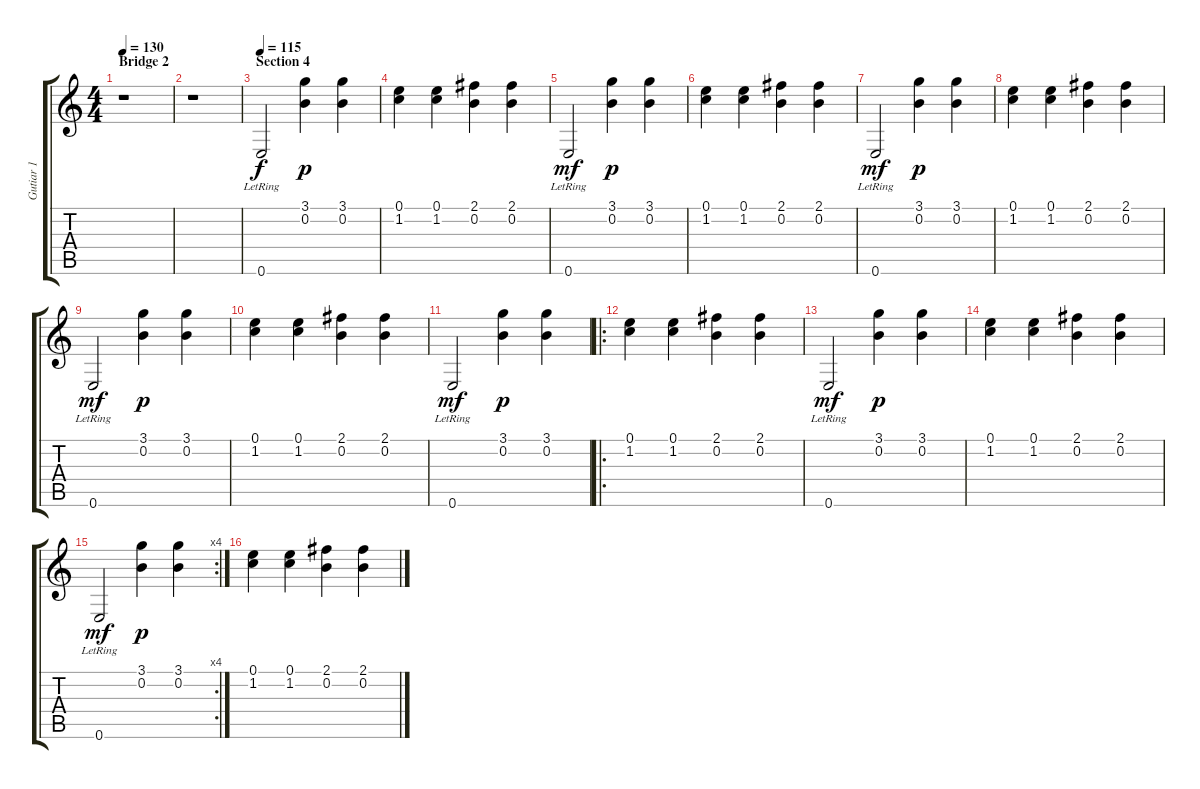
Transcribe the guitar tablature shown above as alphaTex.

\track ("Gutiar 1" "Gutiar 1") {instrument electricguitarclean}
\staff {score tabs}
\tuning (E4 B3 G3 D3 A2 E2) {hide}
\ts (4 4)
\section ("" "Bridge 2")
\tempo 130
\clef g2
\ks c
r.1{dy f} |
r.1 |
\section ("" "Section 4")
\tempo 115
0.6{lr}.2 (3.1 0.2).4{dy p} (3.1 0.2).4 |
(0.1 1.2).4 (0.1 1.2).4 (2.1 0.2).4 (2.1 0.2).4 |
0.6{lr}.2{dy mf} (3.1 0.2).4{dy p} (3.1 0.2).4 |
(0.1 1.2).4 (0.1 1.2).4 (2.1 0.2).4 (2.1 0.2).4 |
0.6{lr}.2{dy mf} (3.1 0.2).4{dy p} (3.1 0.2).4 |
(0.1 1.2).4 (0.1 1.2).4 (2.1 0.2).4 (2.1 0.2).4 |
0.6{lr}.2{dy mf} (3.1 0.2).4{dy p} (3.1 0.2).4 |
(0.1 1.2).4 (0.1 1.2).4 (2.1 0.2).4 (2.1 0.2).4 |
0.6{lr}.2{dy mf} (3.1 0.2).4{dy p} (3.1 0.2).4 |
\ro
(0.1 1.2).4 (0.1 1.2).4 (2.1 0.2).4 (2.1 0.2).4 |
0.6{lr}.2{dy mf} (3.1 0.2).4{dy p} (3.1 0.2).4 |
(0.1 1.2).4 (0.1 1.2).4 (2.1 0.2).4 (2.1 0.2).4 |
\rc 4
0.6{lr}.2{dy mf} (3.1 0.2).4{dy p} (3.1 0.2).4 |
(0.1 1.2).4{volume 11} (0.1 1.2).4 (2.1 0.2).4 (2.1 0.2).4
